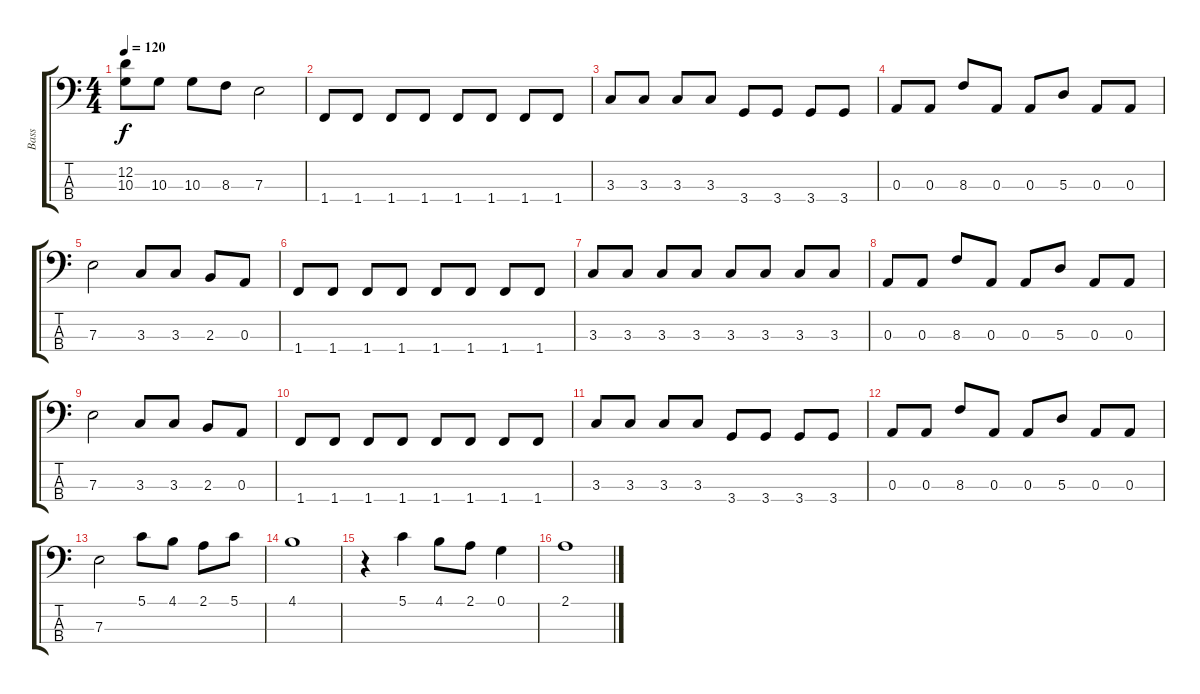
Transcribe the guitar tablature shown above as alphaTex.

\track ("Bass" "Bass") {instrument electricbasspick}
\staff {score tabs}
\tuning (G2 D2 A1 E1) {hide}
\ts (4 4)
\tempo 120
\clef f4
\ks c
(12.2{t} 10.3{t}).8{dy f} 10.3.8 10.3.8 8.3.8 7.3.2 |
1.4.8 1.4.8 1.4.8 1.4.8 1.4.8 1.4.8 1.4.8 1.4.8 |
3.3.8 3.3.8 3.3.8 3.3.8 3.4.8 3.4.8 3.4.8 3.4.8 |
0.3.8 0.3.8 8.3.8 0.3.8 0.3.8 5.3.8 0.3.8 0.3.8 |
7.3.2 3.3.8 3.3.8 2.3.8 0.3.8 |
1.4.8 1.4.8 1.4.8 1.4.8 1.4.8 1.4.8 1.4.8 1.4.8 |
3.3.8 3.3.8 3.3.8 3.3.8 3.3.8 3.3.8 3.3.8 3.3.8 |
0.3.8 0.3.8 8.3.8 0.3.8 0.3.8 5.3.8 0.3.8 0.3.8 |
7.3.2 3.3.8 3.3.8 2.3.8 0.3.8 |
1.4.8 1.4.8 1.4.8 1.4.8 1.4.8 1.4.8 1.4.8 1.4.8 |
3.3.8 3.3.8 3.3.8 3.3.8 3.4.8 3.4.8 3.4.8 3.4.8 |
0.3.8 0.3.8 8.3.8 0.3.8 0.3.8 5.3.8 0.3.8 0.3.8 |
7.3.2 5.1.8 4.1.8 2.1.8 5.1.8 |
4.1.1 |
r.4 5.1.4 4.1.8 2.1.8 0.1.4 |
2.1.1
